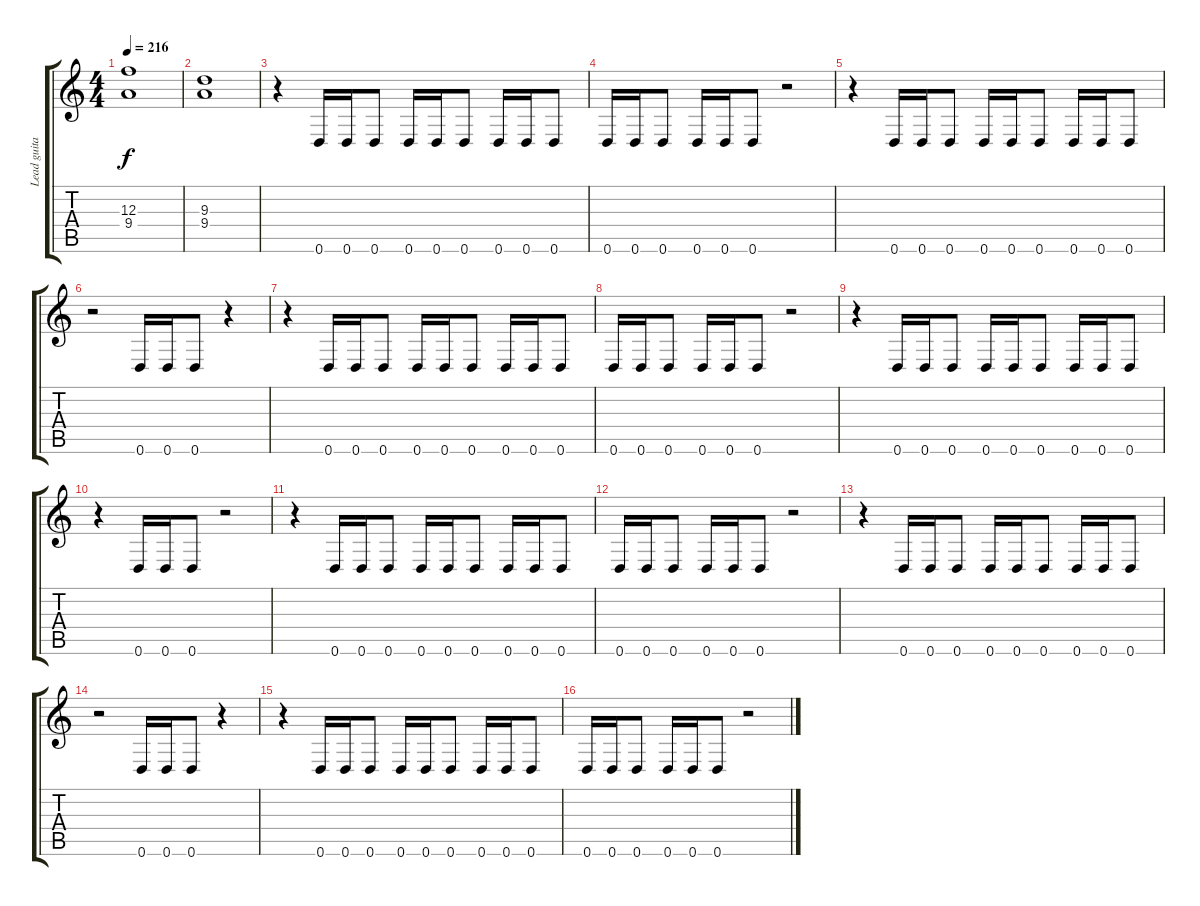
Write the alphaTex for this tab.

\track ("Lead guitar" "Lead guita") {instrument distortionguitar}
\staff {score tabs}
\tuning (D4 A3 F3 C3 G2 D2) {hide}
\ts (4 4)
\tempo 216
\clef g2
\ks c
(12.3 9.4).1{dy f} |
(9.3 9.4).1 |
r.4 0.6.16{volume 15} 0.6.16 0.6.8 0.6.16 0.6.16 0.6.8 0.6.16 0.6.16 0.6.8 |
0.6.16 0.6.16 0.6.8 0.6.16 0.6.16 0.6.8 r.2 |
r.4 0.6.16 0.6.16 0.6.8 0.6.16 0.6.16 0.6.8 0.6.16 0.6.16 0.6.8 |
r.2 0.6.16 0.6.16 0.6.8 r.4 |
r.4 0.6.16 0.6.16 0.6.8 0.6.16 0.6.16 0.6.8 0.6.16 0.6.16 0.6.8 |
0.6.16 0.6.16 0.6.8 0.6.16 0.6.16 0.6.8 r.2 |
r.4 0.6.16 0.6.16 0.6.8 0.6.16 0.6.16 0.6.8 0.6.16 0.6.16 0.6.8 |
r.4 0.6.16 0.6.16 0.6.8 r.2 |
r.4 0.6.16 0.6.16 0.6.8 0.6.16 0.6.16 0.6.8 0.6.16 0.6.16 0.6.8 |
0.6.16 0.6.16 0.6.8 0.6.16 0.6.16 0.6.8 r.2 |
r.4 0.6.16 0.6.16 0.6.8 0.6.16 0.6.16 0.6.8 0.6.16 0.6.16 0.6.8 |
r.2 0.6.16 0.6.16 0.6.8 r.4 |
r.4 0.6.16 0.6.16 0.6.8 0.6.16 0.6.16 0.6.8 0.6.16 0.6.16 0.6.8 |
0.6.16 0.6.16 0.6.8 0.6.16 0.6.16 0.6.8 r.2
